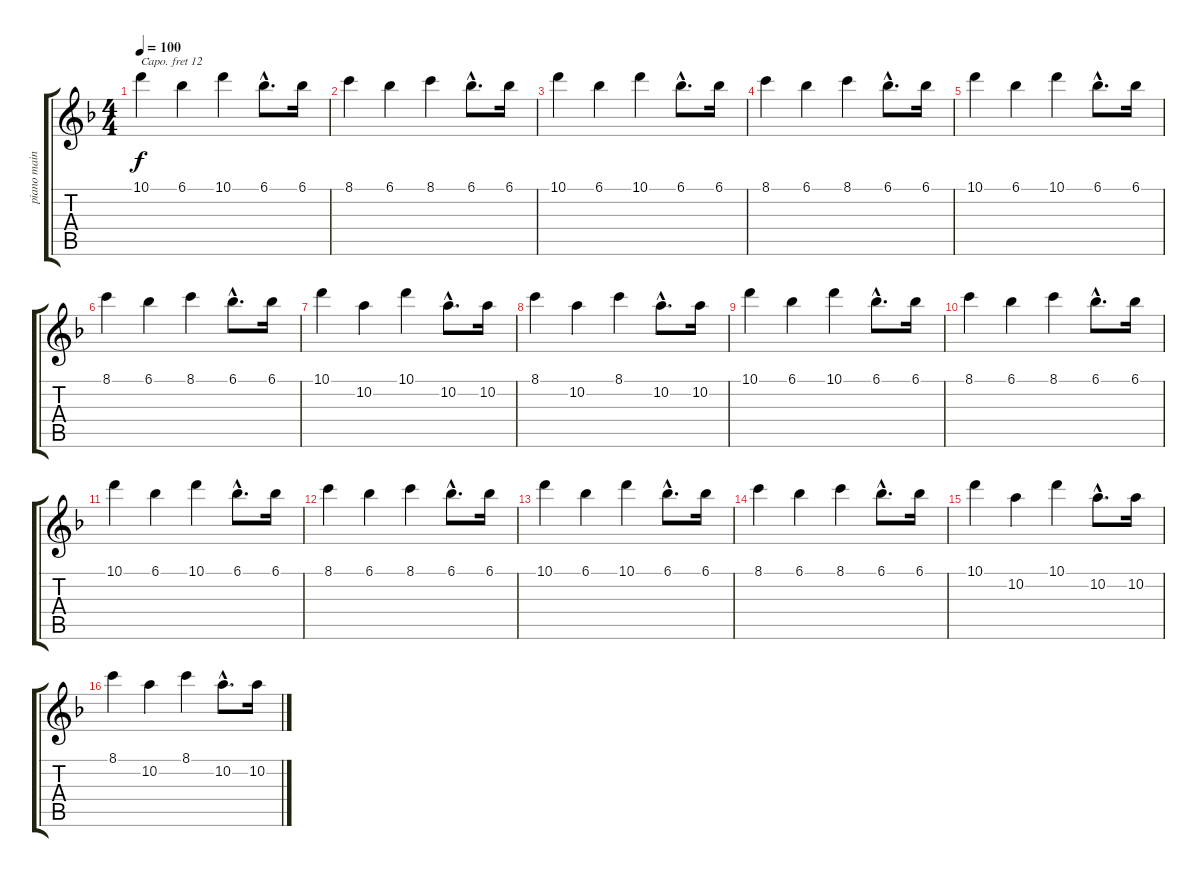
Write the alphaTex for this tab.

\track ("piano main droite" "piano main") {instrument acousticgrandpiano}
\staff {score tabs}
\capo 12
\tuning (E4 B3 G3 D3 A2 E2) {hide}
\ts (4 4)
\tempo 100
\clef g2
\ks f
10.1.4{dy f} 6.1.4 10.1.4 6.1{hac}.8{d} 6.1.16 |
8.1.4 6.1.4 8.1.4 6.1{hac}.8{d} 6.1.16 |
10.1.4 6.1.4 10.1.4 6.1{hac}.8{d} 6.1.16 |
8.1.4 6.1.4 8.1.4 6.1{hac}.8{d} 6.1.16 |
10.1.4 6.1.4 10.1.4 6.1{hac}.8{d} 6.1.16 |
8.1.4 6.1.4 8.1.4 6.1{hac}.8{d} 6.1.16 |
10.1.4 10.2.4 10.1.4 10.2{hac}.8{d} 10.2.16 |
8.1.4 10.2.4 8.1.4 10.2{hac}.8{d} 10.2.16 |
10.1.4 6.1.4 10.1.4 6.1{hac}.8{d} 6.1.16 |
8.1.4 6.1.4 8.1.4 6.1{hac}.8{d} 6.1.16 |
10.1.4 6.1.4 10.1.4 6.1{hac}.8{d} 6.1.16 |
8.1.4 6.1.4 8.1.4 6.1{hac}.8{d} 6.1.16 |
10.1.4 6.1.4 10.1.4 6.1{hac}.8{d} 6.1.16 |
8.1.4 6.1.4 8.1.4 6.1{hac}.8{d} 6.1.16 |
10.1.4 10.2.4 10.1.4 10.2{hac}.8{d} 10.2.16 |
8.1.4 10.2.4 8.1.4 10.2{hac}.8{d} 10.2.16
